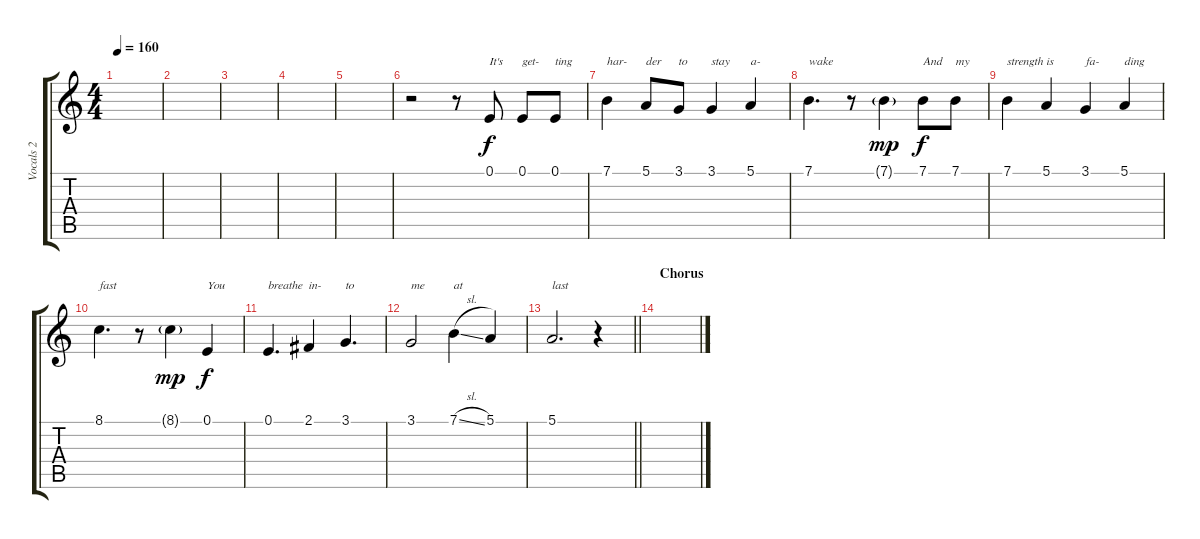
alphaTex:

\track ("Vocals 2" "Vocals 2") {instrument lead1square}
\staff {score tabs}
\tuning (E4 B3 G3 D3 A2 E2) {hide}
\ts (4 4)
\tempo 160
\clef g2
\ks c
|
|
|
|
|
r.2 r.8 0.1.8{txt "It's"} 0.1.8{txt "get-"} 0.1.8{txt "ting"} |
7.1.4{txt "har-"} 5.1.8{txt "der"} 3.1.8{txt "to"} 3.1.4{txt "stay"} 5.1.4{txt "a-"} |
7.1.4{d txt "wake"} r.8 7.1{g}.4{dy mp} 7.1.8{txt "And" dy f} 7.1.8{txt "my"} |
7.1.4{txt "strength is"} 5.1.4 3.1.4{txt "fa-"} 5.1.4{txt "ding"} |
8.1.4{d txt "fast"} r.8 8.1{g}.4{dy mp} 0.1.4{txt "You" dy f} |
0.1.4{d txt "breathe"} 2.1.4{txt "in-"} 3.1.4{d txt "to"} |
3.1.2{txt "me"} 7.1{sl}.4{txt "at"} 5.1.4 |
\barLineRight lightlight
5.1.2{d txt "last"} r.4 |
\section ("" "Chorus")
